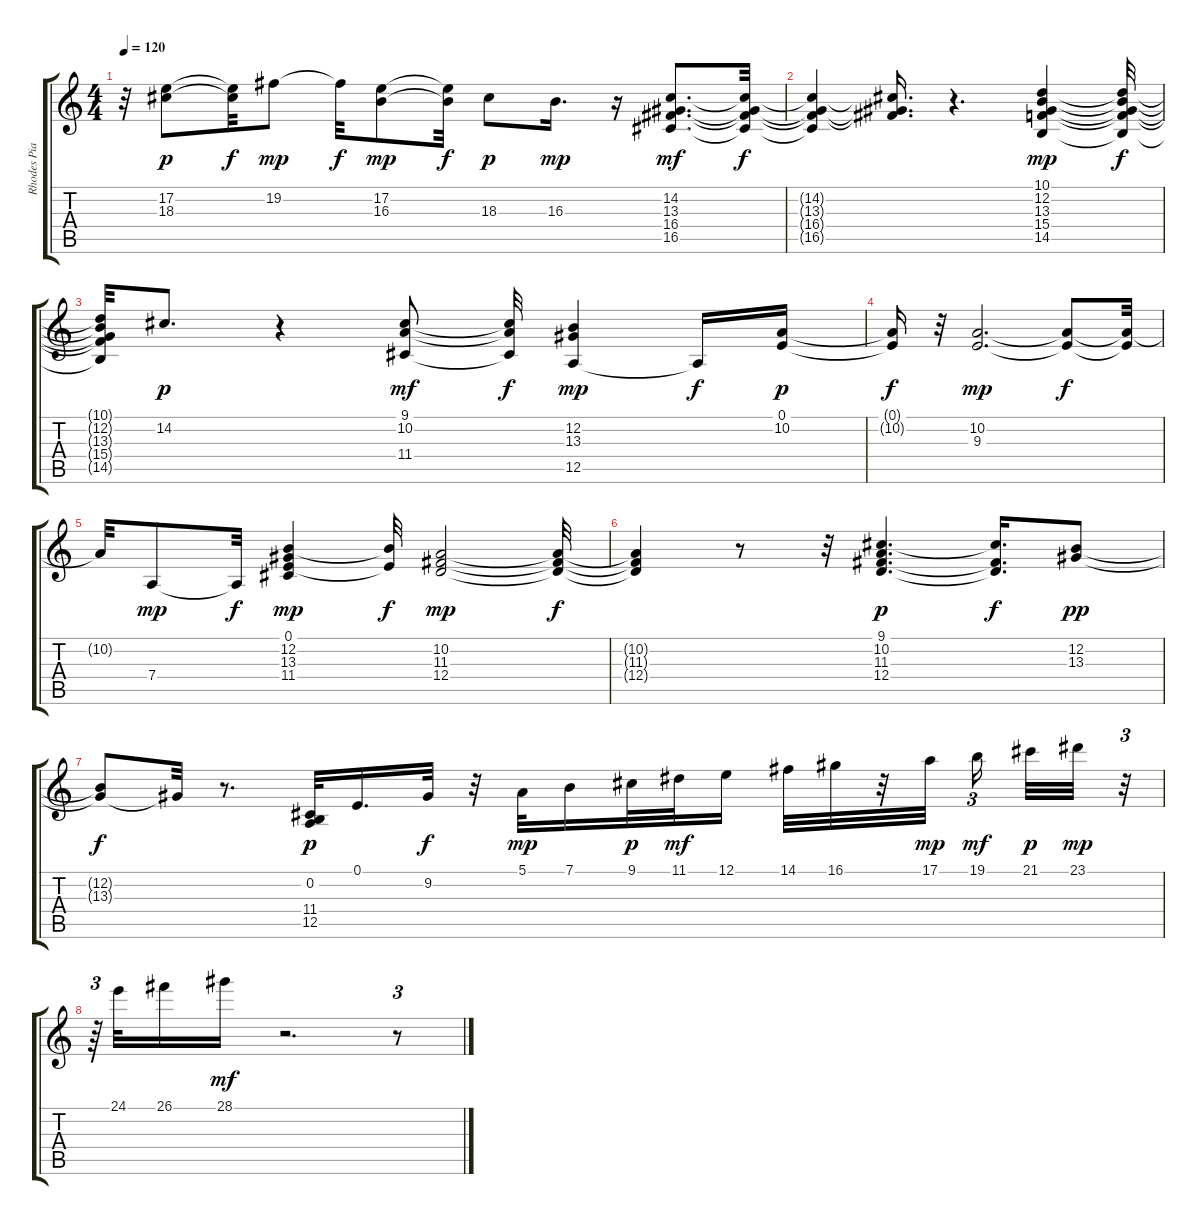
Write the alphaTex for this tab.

\track ("Rhodes Piano" "Rhodes Pia") {instrument electricpiano1}
\staff {score tabs}
\tuning (E4 B3 G3 D3 A2 E2) {hide}
\ts (4 4)
\tempo 120
\clef g2
\ks c
r.32{dy mf} (17.2 18.3).8{dy p} (17.2{t} 18.3{t}).32{dy f} 19.2.8{dy mp} 19.2{t}.32{dy f} (17.2 16.3).8{dy mp} (17.2{t} 16.3{t}).32{dy f} 18.3.8{dy p} 16.3.16{d dy mp} r.16 (14.2 13.3 16.4 16.5).8{d dy mf} (14.2{t} 13.3{t} 16.4{t} 16.5{t}).32{dy f} |
(14.2{t} 13.3{t} 16.4{t} 16.5{t}).4 (14.2{t} 13.3{t} 16.4{t}).16{d} r.4{d} (10.1 12.2 13.3 15.4 14.5).4{dy mp} (10.1{t} 12.2{t} 13.3{t} 15.4{t} 14.5{t}).32{dy f} |
(10.1{t} 12.2{t} 13.3{t} 15.4{t} 14.5{t}).32 14.2.8{d dy p} r.4 (9.1 10.2 11.4).8{dy mf} (9.1{t} 10.2{t} 11.4{t}).32{dy f} (12.2 13.3 12.5).4{dy mp} 12.5{t}.16{dy f} (0.1 10.2).16{dy p} |
(0.1{t} 10.2{t}).16{dy f} r.32 (10.2 9.3).2{d dy mp} (10.2{t} 9.3{t}).8{dy f} (10.2{t} 9.3{t}).32 |
10.2{t}.32 7.4.8{dy mp} 7.4{t}.32{dy f} (0.1 12.2 13.3 11.4).4{dy mp} (0.1{t} 12.2{t}).32{dy f} (10.2 11.3 12.4).2{dy mp} (10.2{t} 11.3{t} 12.4{t}).32{dy f} |
(10.2{t} 11.3{t} 12.4{t}).4 r.8 r.32 (9.1 10.2 11.3 12.4).4{d dy p} (9.1{t} 11.3{t} 12.4{t}).16{d dy f} (12.2 13.3).8{dy pp} |
(12.2{t} 13.3{t}).8{dy f} 13.3{t}.32 r.8{d} (0.2 11.4 12.5).32{dy p} 0.1.16{d} 9.2.32{dy f} r.32 5.1.32{dy mp} 7.1.16 9.1.32{dy p} 11.1.32{dy mf} 12.1.16 14.1.32 16.1.32 r.32 17.1.32{dy mp beam splitsecondary} 19.1.16{tu (3 2) dy mf beam splitsecondary} 21.1.32{dy p} 23.1.32{dy mp} r.32{tu (3 2)} |
r.64{tu (3 2)} 24.1.32 26.1.16 28.1.16{dy mf} r.2{d} r.8{tu (3 2)}
